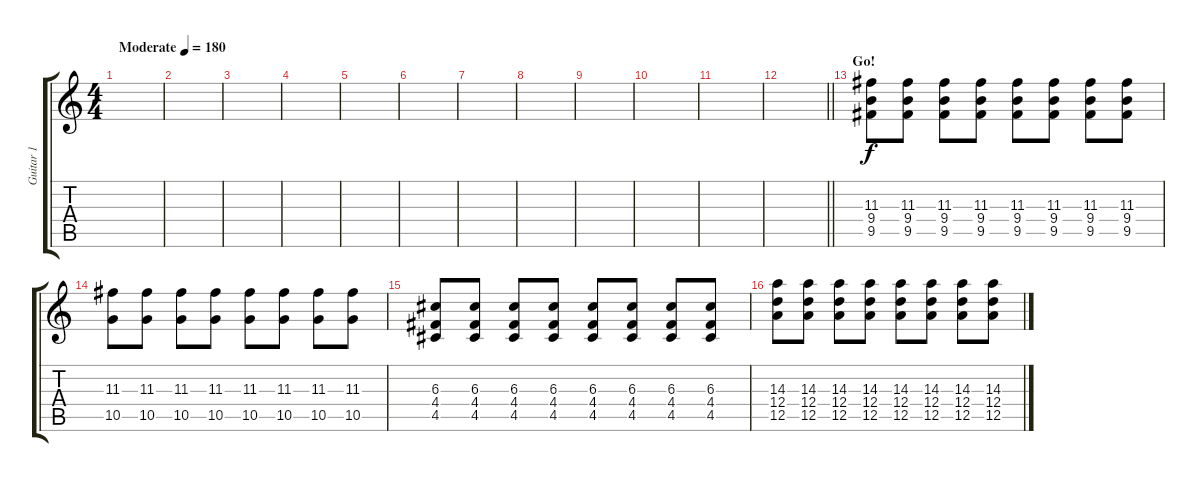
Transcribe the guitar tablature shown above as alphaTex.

\track ("Guitar 1" "Guitar 1") {instrument overdrivenguitar}
\staff {score tabs}
\tuning (E4 B3 G3 D3 A2 D2) {hide}
\ts (4 4)
\tempo (180 "Moderate")
\clef g2
\ks c
|
|
|
|
|
|
|
|
|
|
|
\barLineRight lightlight
|
\section ("" "Go!")
(11.3 9.4 9.5).8 (11.3 9.4 9.5).8 (11.3 9.4 9.5).8 (11.3 9.4 9.5).8 (11.3 9.4 9.5).8 (11.3 9.4 9.5).8 (11.3 9.4 9.5).8 (11.3 9.4 9.5).8 |
(11.3 10.5).8 (11.3 10.5).8 (11.3 10.5).8 (11.3 10.5).8 (11.3 10.5).8 (11.3 10.5).8 (11.3 10.5).8 (11.3 10.5).8 |
(6.3 4.4 4.5).8 (6.3 4.4 4.5).8 (6.3 4.4 4.5).8 (6.3 4.4 4.5).8 (6.3 4.4 4.5).8 (6.3 4.4 4.5).8 (6.3 4.4 4.5).8 (6.3 4.4 4.5).8 |
(14.3 12.4 12.5).8 (14.3 12.4 12.5).8 (14.3 12.4 12.5).8 (14.3 12.4 12.5).8 (14.3 12.4 12.5).8 (14.3 12.4 12.5).8 (14.3 12.4 12.5).8 (14.3 12.4 12.5).8
